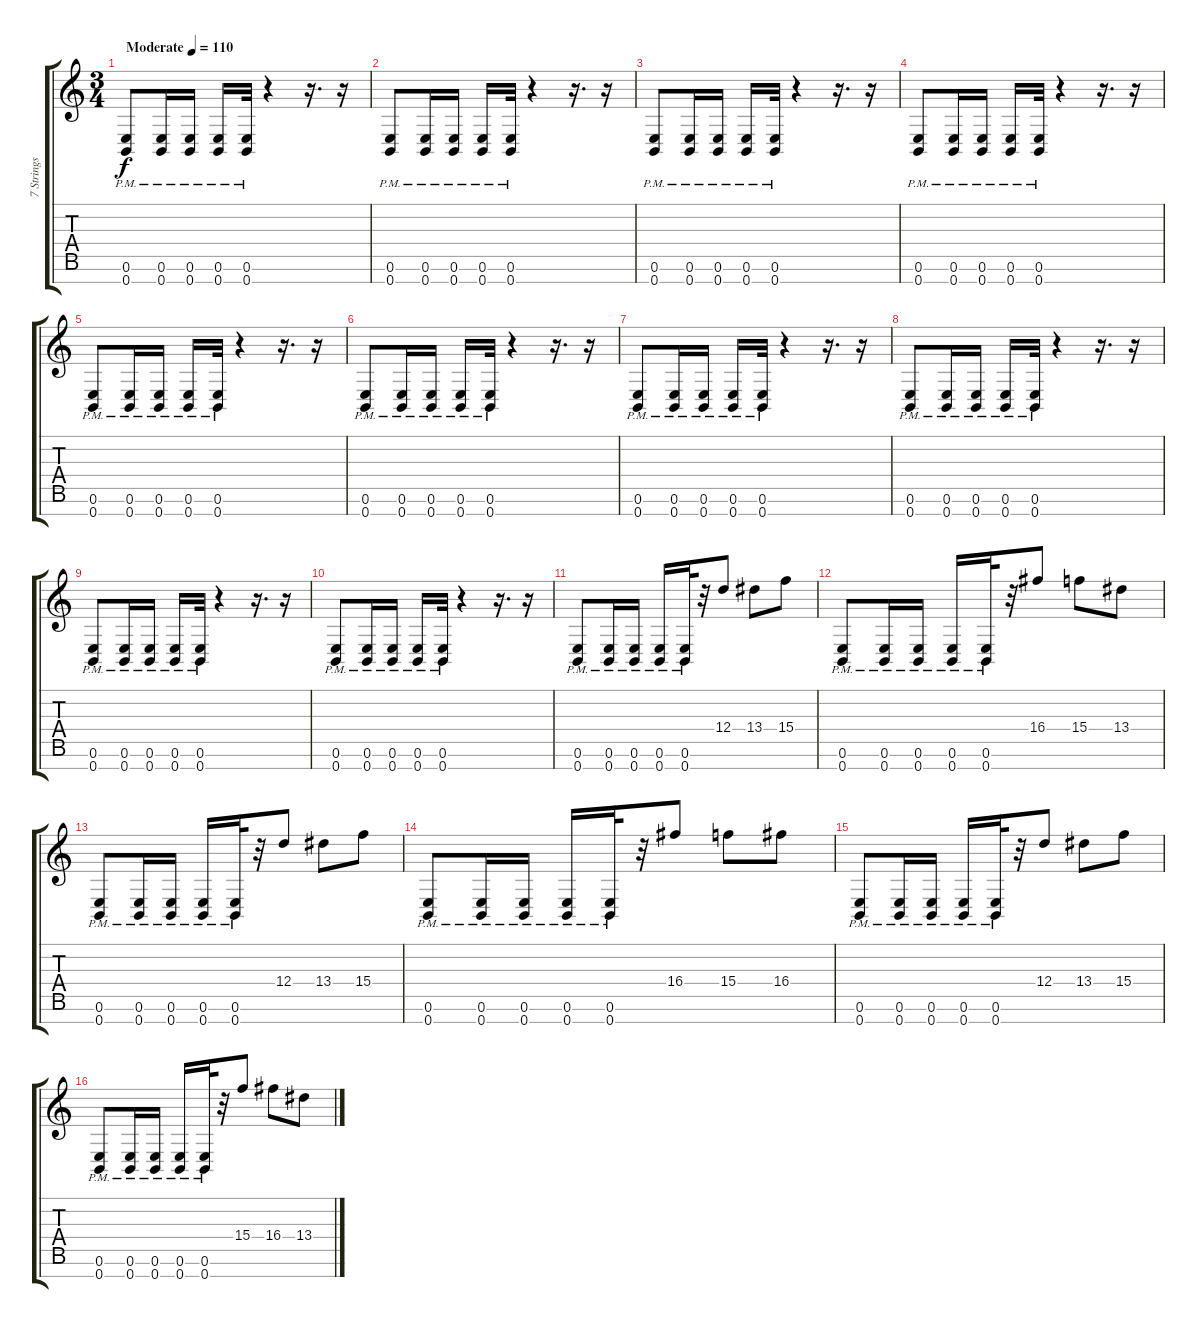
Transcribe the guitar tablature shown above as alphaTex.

\track ("7 Strings Electric Guitar StandardTuning" "7 Strings ") {instrument distortionguitar}
\staff {score tabs}
\tuning (E4 B3 G3 D3 A2 E2 B1) {hide}
\ts (3 4)
\tempo (110 "Moderate")
\clef g2
\ks c
(0.6 0.7{pm}).8{dy f volume 3 instrument distortionguitar} (0.6 0.7{pm}).16 (0.6 0.7{pm}).16 (0.6 0.7{pm}).16 (0.6 0.7{pm}).32 r.4 r.16{d} r.16 |
(0.6 0.7{pm}).8{volume 4} (0.6 0.7{pm}).16 (0.6 0.7{pm}).16 (0.6 0.7{pm}).16 (0.6 0.7{pm}).32 r.4 r.16{d} r.16 |
(0.6 0.7{pm}).8{volume 5} (0.6 0.7{pm}).16 (0.6 0.7{pm}).16 (0.6 0.7{pm}).16 (0.6 0.7{pm}).32 r.4 r.16{d} r.16 |
(0.6 0.7{pm}).8{volume 6} (0.6 0.7{pm}).16 (0.6 0.7{pm}).16 (0.6 0.7{pm}).16 (0.6 0.7{pm}).32 r.4 r.16{d} r.16 |
(0.6 0.7{pm}).8{volume 7} (0.6 0.7{pm}).16 (0.6 0.7{pm}).16 (0.6 0.7{pm}).16 (0.6 0.7{pm}).32 r.4 r.16{d} r.16 |
(0.6 0.7{pm}).8{volume 8} (0.6 0.7{pm}).16 (0.6 0.7{pm}).16 (0.6 0.7{pm}).16 (0.6 0.7{pm}).32 r.4 r.16{d} r.16 |
(0.6 0.7{pm}).8{volume 9} (0.6 0.7{pm}).16 (0.6 0.7{pm}).16 (0.6 0.7{pm}).16 (0.6 0.7{pm}).32 r.4 r.16{d} r.16 |
(0.6 0.7{pm}).8 (0.6 0.7{pm}).16 (0.6 0.7{pm}).16 (0.6 0.7{pm}).16 (0.6 0.7{pm}).32 r.4 r.16{d} r.16 |
(0.6 0.7{pm}).8 (0.6 0.7{pm}).16 (0.6 0.7{pm}).16 (0.6 0.7{pm}).16 (0.6 0.7{pm}).32 r.4 r.16{d} r.16 |
(0.6 0.7{pm}).8 (0.6 0.7{pm}).16 (0.6 0.7{pm}).16 (0.6 0.7{pm}).16 (0.6 0.7{pm}).32 r.4 r.16{d} r.16 |
(0.6 0.7{pm}).8{balance 8} (0.6 0.7{pm}).16 (0.6 0.7{pm}).16 (0.6 0.7{pm}).16 (0.6 0.7{pm}).32 r.32 12.4.8 13.4.8 15.4.8 |
(0.6 0.7{pm}).8 (0.6 0.7{pm}).16 (0.6 0.7{pm}).16 (0.6 0.7{pm}).16 (0.6 0.7{pm}).32 r.32 16.4.8 15.4.8 13.4.8 |
(0.6 0.7{pm}).8 (0.6 0.7{pm}).16 (0.6 0.7{pm}).16 (0.6 0.7{pm}).16 (0.6 0.7{pm}).32 r.32 12.4.8 13.4.8 15.4.8 |
(0.6 0.7{pm}).8 (0.6 0.7{pm}).16 (0.6 0.7{pm}).16 (0.6 0.7{pm}).16 (0.6 0.7{pm}).32 r.32 16.4.8 15.4.8 16.4.8 |
(0.6 0.7{pm}).8 (0.6 0.7{pm}).16 (0.6 0.7{pm}).16 (0.6 0.7{pm}).16 (0.6 0.7{pm}).32 r.32 12.4.8 13.4.8 15.4.8 |
(0.6 0.7{pm}).8 (0.6 0.7{pm}).16 (0.6 0.7{pm}).16 (0.6 0.7{pm}).16 (0.6 0.7{pm}).32 r.32 15.4.8 16.4.8 13.4.8
